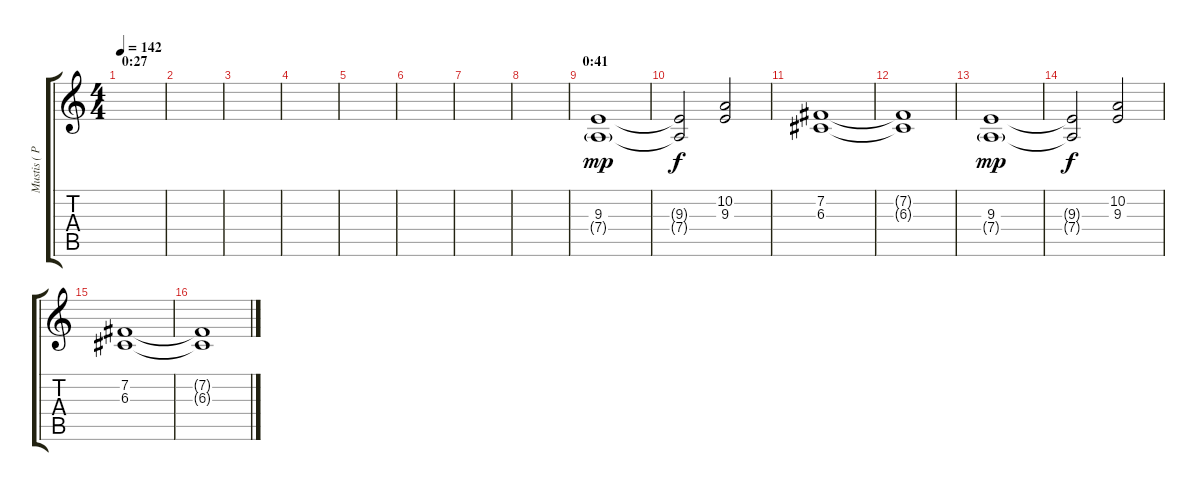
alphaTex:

\track ("Mustis ( Pad 2)" "Mustis ( P") {instrument choiraahs}
\staff {score tabs}
\tuning (E4 B3 G3 D3 A2 E2) {hide}
\ts (4 4)
\section ("" "0:27")
\tempo 142
\clef g2
\ks c
|
|
|
|
|
|
|
|
\section ("" "0:41")
(9.3 7.4{g}).1{dy mp} |
(9.3{t} 7.4{t}).2{dy f} (10.2 9.3).2 |
(7.2 6.3).1 |
(7.2{t} 6.3{t}).1 |
(9.3 7.4{g}).1{dy mp} |
(9.3{t} 7.4{t}).2{dy f} (10.2 9.3).2 |
(7.2 6.3).1 |
(7.2{t} 6.3{t}).1
